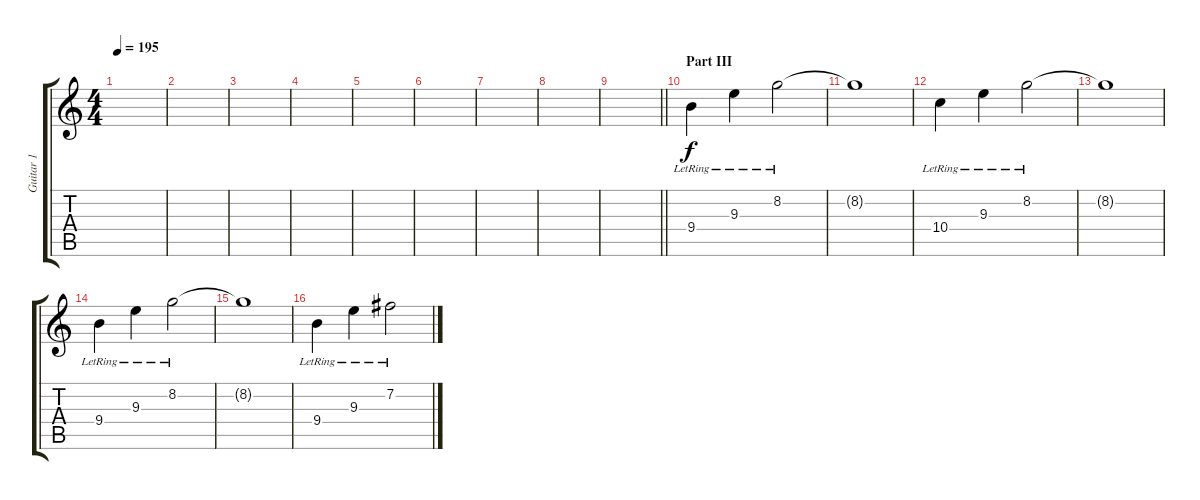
\track ("Guitar 1" "Guitar 1") {instrument electricguitarclean}
\staff {score tabs}
\tuning (E4 B3 G3 D3 A2 E2) {hide}
\ts (4 4)
\tempo 195
\clef g2
\ks c
|
|
|
|
|
|
|
|
\barLineRight lightlight
|
\section ("" "Part III")
9.4{lr}.4 9.3{lr}.4 8.2{lr}.2 |
8.2{t}.1 |
10.4{lr}.4 9.3{lr}.4 8.2{lr}.2 |
8.2{t}.1 |
9.4{lr}.4 9.3{lr}.4 8.2{lr}.2 |
8.2{t}.1 |
9.4{lr}.4 9.3{lr}.4 7.2{lr}.2
